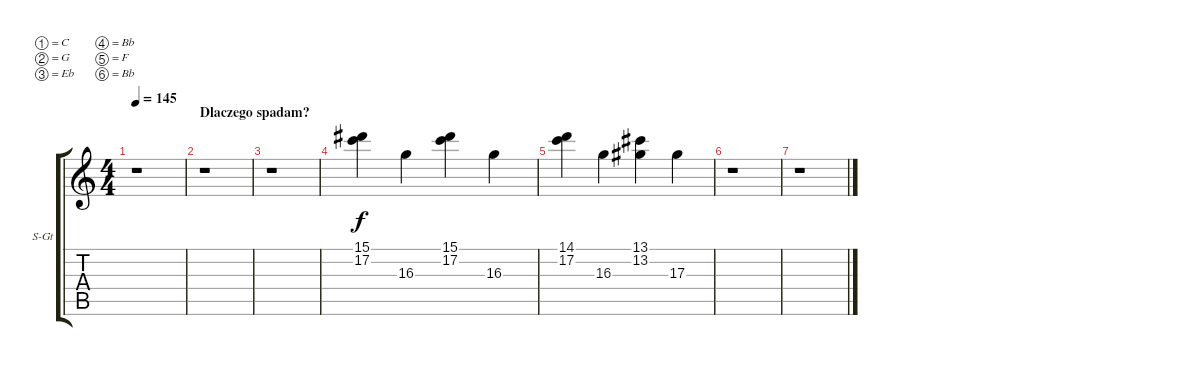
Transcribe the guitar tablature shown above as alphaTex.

\bracketExtendMode groupsimilarinstruments
\firstSystemTrackNameOrientation horizontal
\otherSystemsTrackNameOrientation horizontal
\track ("sfx1" "S-Gt") {instrument ocarina}
\staff {score tabs}
\tuning (C4 G3 Eb3 Bb2 F2 Bb1)
\displaytranspose 12
\ts (4 4)
\tempo 145
\clef g2
\ks c
r.1{dy f} |
\section ("" "Dlaczego spadam?")
r.1 |
r.1 |
(15.1 17.2).4 16.3.4 (15.1 17.2).4 16.3.4 |
(14.1 17.2).4 16.3.4 (13.1 13.2).4 17.3.4 |
r.1 |
r.1
